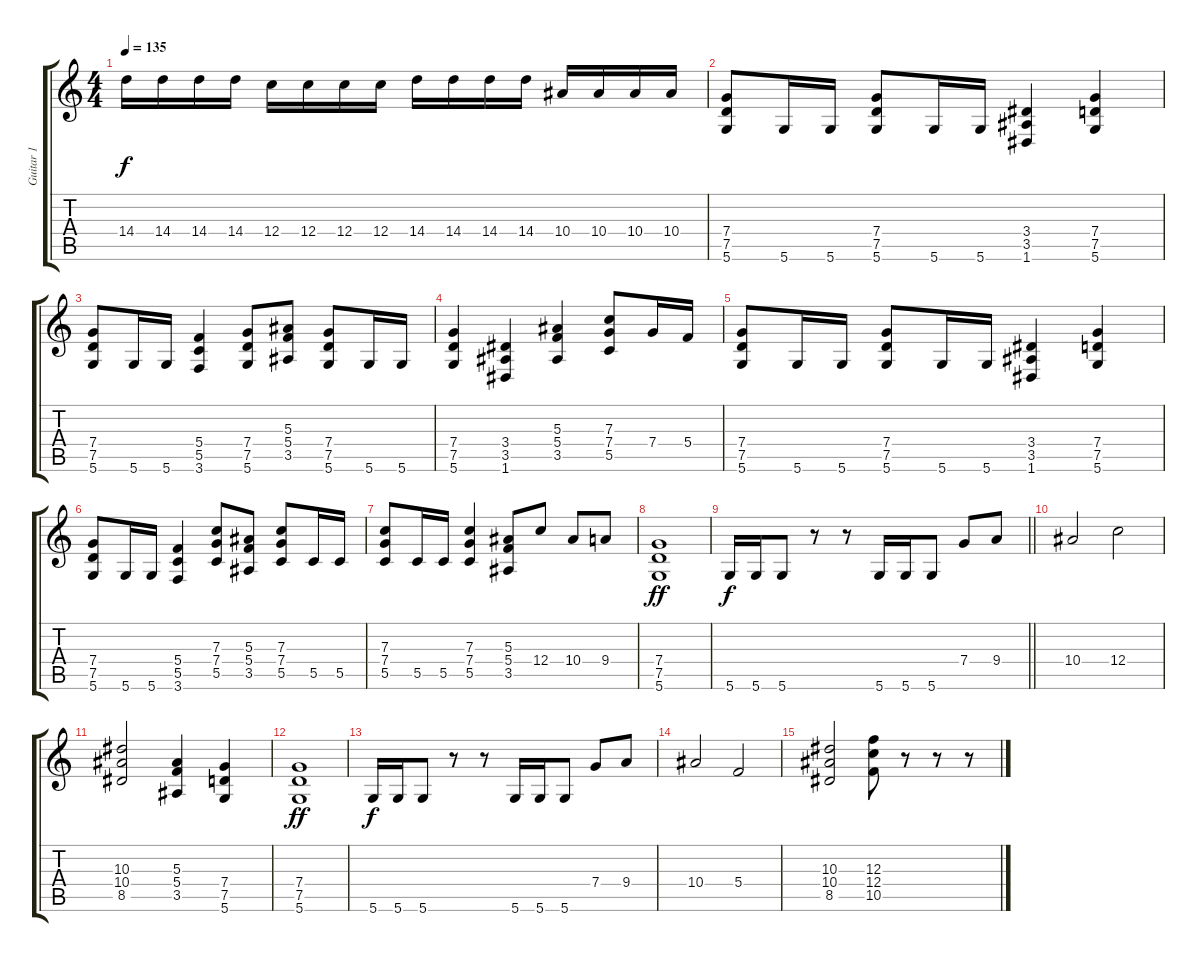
\track ("Guitar 1" "Guitar 1") {instrument distortionguitar}
\staff {score tabs}
\tuning (D4 A3 F3 C3 G2 D2) {hide}
\ts (4 4)
\tempo 135
\clef g2
\ks c
14.4.16{dy f} 14.4.16 14.4.16 14.4.16 12.4.16 12.4.16 12.4.16 12.4.16 14.4.16 14.4.16 14.4.16 14.4.16 10.4.16 10.4.16 10.4.16 10.4.16 |
(7.4 7.5 5.6).8 5.6.16 5.6.16 (7.4 7.5 5.6).8 5.6.16 5.6.16 (3.4 3.5 1.6).4 (7.4 7.5 5.6).4 |
(7.4 7.5 5.6).8 5.6.16 5.6.16 (5.4 5.5 3.6).4 (7.4 7.5 5.6).8 (5.3 5.4 3.5).8 (7.4 7.5 5.6).8 5.6.16 5.6.16 |
(7.4 7.5 5.6).4 (3.4 3.5 1.6).4 (5.3 5.4 3.5).4 (7.3 7.4 5.5).8 7.4.16 5.4.16 |
(7.4 7.5 5.6).8 5.6.16 5.6.16 (7.4 7.5 5.6).8 5.6.16 5.6.16 (3.4 3.5 1.6).4 (7.4 7.5 5.6).4 |
(7.4 7.5 5.6).8 5.6.16 5.6.16 (5.4 5.5 3.6).4 (7.3 7.4 5.5).8 (5.3 5.4 3.5).8 (7.3 7.4 5.5).8 5.5.16 5.5.16 |
(7.3 7.4 5.5).8 5.5.16 5.5.16 (7.3 7.4 5.5).4 (5.3 5.4 3.5).8 12.4.8 10.4.8 9.4.8 |
(7.4 7.5 5.6).1{dy ff} |
\barLineRight lightlight
5.6.16{dy f} 5.6.16 5.6.8 r.8 r.8 5.6.16 5.6.16 5.6.8 7.4.8 9.4.8 |
10.4.2 12.4.2 |
(10.3 10.4 8.5).2 (5.3 5.4 3.5).4 (7.4 7.5 5.6).4 |
(7.4 7.5 5.6).1{dy ff} |
5.6.16{dy f} 5.6.16 5.6.8 r.8 r.8 5.6.16 5.6.16 5.6.8 7.4.8 9.4.8 |
10.4.2 5.4.2 |
(10.3 10.4 8.5).2 (12.3 12.4 10.5).8 r.8 r.8 r.8
